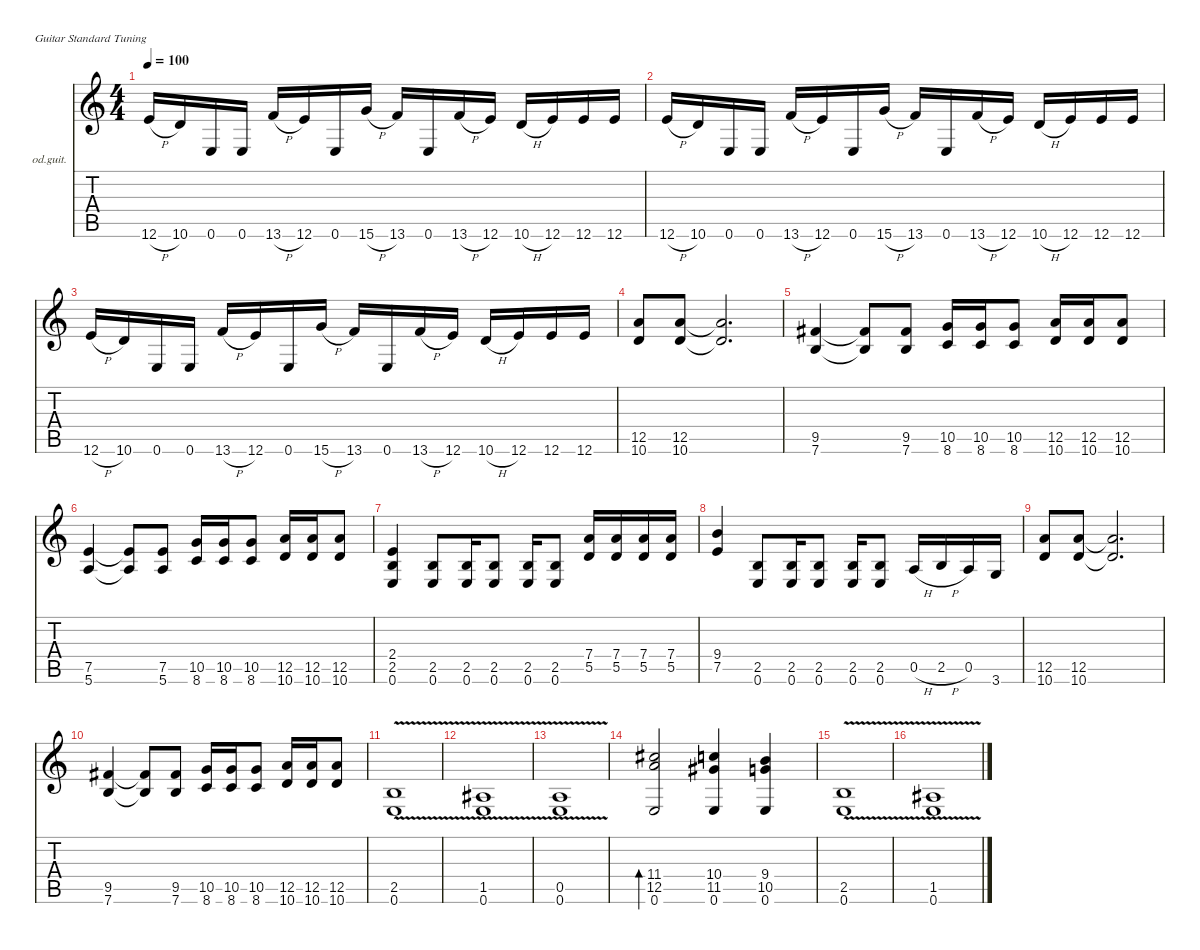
\defaultSystemsLayout 4
\hideDynamics
\bracketExtendMode nobrackets
\firstSystemTrackNameOrientation horizontal
\otherSystemsTrackNameOrientation horizontal
\track ("fotis" "od.guit.") {instrument overdrivenguitar}
\staff {score tabs}
\tuning (E4 B3 G3 D3 A2 E2)
\ts (4 4)
\tempo 100
\clef g2
\ks c
12.6{h}.16{dy f beam Up} 10.6.16{beam Up} 0.6.16{beam Up} 0.6.16{beam Up} 13.6{h}.16{beam Up} 12.6.16{beam Up} 0.6.16{beam Up} 15.6{h}.16{beam Up} 13.6.16{beam Up} 0.6.16{beam Up} 13.6{h}.16{beam Up} 12.6.16{beam Up} 10.6{h}.16{beam Up} 12.6.16{beam Up} 12.6.16{beam Up} 12.6.16{beam Up} |
12.6{h}.16{beam Up} 10.6.16{beam Up} 0.6.16{beam Up} 0.6.16{beam Up} 13.6{h}.16{beam Up} 12.6.16{beam Up} 0.6.16{beam Up} 15.6{h}.16{beam Up} 13.6.16{beam Up} 0.6.16{beam Up} 13.6{h}.16{beam Up} 12.6.16{beam Up} 10.6{h}.16{beam Up} 12.6.16{beam Up} 12.6.16{beam Up} 12.6.16{beam Up} |
12.6{h}.16{beam Up} 10.6.16{beam Up} 0.6.16{beam Up} 0.6.16{beam Up} 13.6{h}.16{beam Up} 12.6.16{beam Up} 0.6.16{beam Up} 15.6{h}.16{beam Up} 13.6.16{beam Up} 0.6.16{beam Up} 13.6{h}.16{beam Up} 12.6.16{beam Up} 10.6{h}.16{beam Up} 12.6.16{beam Up} 12.6.16{beam Up} 12.6.16{beam Up} |
(12.5 10.6).8{beam Up} (12.5 10.6).8{beam Up} (12.5{t} 10.6{t}).2{d beam Up} |
(9.5{acc #} 7.6).4{beam Up} (9.5{t acc #} 7.6{t}).8{beam Up} (9.5{acc #} 7.6).8{beam Up} (10.5 8.6).16{beam Up} (10.5 8.6).16{beam Up} (10.5 8.6).8{beam Up} (12.5 10.6).16{beam Up} (12.5 10.6).16{beam Up} (12.5 10.6).8{beam Up} |
(7.5 5.6).4{beam Up} (7.5{t} 5.6{t}).8{beam Up} (7.5 5.6).8{beam Up} (10.5 8.6).16{beam Up} (10.5 8.6).16{beam Up} (10.5 8.6).8{beam Up} (12.5 10.6).16{beam Up} (12.5 10.6).16{beam Up} (12.5 10.6).8{beam Up} |
(2.4 2.5 0.6).4{beam Up} (2.5 0.6).8{beam Up} (2.5 0.6).16{beam Up} (2.5 0.6).8{beam Up} (2.5 0.6).16{beam Up} (2.5 0.6).8{beam Up} (7.4 5.5).16{beam Up} (7.4 5.5).16{beam Up} (7.4 5.5).16{beam Up} (7.4 5.5).16{beam Up} |
(9.4 7.5).4{beam Up} (2.5 0.6).8{beam Up} (2.5 0.6).16{beam Up} (2.5 0.6).8{beam Up} (2.5 0.6).16{beam Up} (2.5 0.6).8{beam Up} 0.5{h}.16{beam Up} 2.5{h}.16{beam Up} 0.5.16{beam Up} 3.6.16{beam Up} |
(12.5 10.6).8{beam Up} (12.5 10.6).8{beam Up} (12.5{t} 10.6{t}).2{d beam Up} |
(9.5{acc #} 7.6).4{beam Up} (9.5{t acc #} 7.6{t}).8{beam Up} (9.5{acc #} 7.6).8{beam Up} (10.5 8.6).16{beam Up} (10.5 8.6).16{beam Up} (10.5 8.6).8{beam Up} (12.5 10.6).16{beam Up} (12.5 10.6).16{beam Up} (12.5 10.6).8{beam Up} |
(2.5{v} 0.6{v}).1{instrument acousticguitarnylon beam Up} |
(1.5{v acc #} 0.6{v}).1{beam Up} |
(0.5{v} 0.6{v}).1{beam Up} |
(11.4{acc #} 12.5 0.6).2{bd 240 beam Up} (10.4 11.5{acc #} 0.6).4{beam Up} (9.4 10.5 0.6).4{beam Up} |
(2.5{v} 0.6{v}).1{beam Up} |
(1.5{v acc #} 0.6{v}).1{beam Up}
